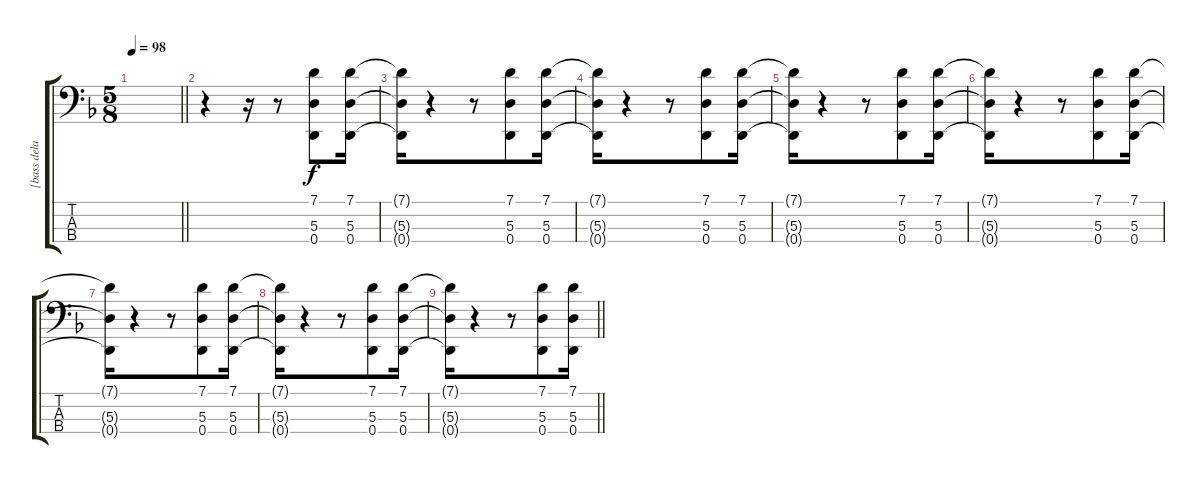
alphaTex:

\track ("[bass delay effect]" "[bass dela") {instrument electricbasspick}
\staff {score tabs}
\tuning (G2 D2 A1 D1) {hide}
\ts (5 8)
\tempo 98
\clef f4
\barLineRight lightlight
\ks dminor
|
r.4{volume 7 instrument lead8bassandlead} r.16 r.8 (7.1 5.3 0.4).8{beam merge} (7.1 5.3 0.4).16 |
(7.1{t} 5.3{t} 0.4{t}).16{beam merge} r.4 r.8 (7.1 5.3 0.4).8{beam merge} (7.1 5.3 0.4).16 |
(7.1{t} 5.3{t} 0.4{t}).16{beam merge} r.4 r.8 (7.1 5.3 0.4).8{beam merge} (7.1 5.3 0.4).16 |
(7.1{t} 5.3{t} 0.4{t}).16{beam merge} r.4 r.8 (7.1 5.3 0.4).8{beam merge} (7.1 5.3 0.4).16 |
(7.1{t} 5.3{t} 0.4{t}).16{beam merge} r.4 r.8 (7.1 5.3 0.4).8{beam merge} (7.1 5.3 0.4).16 |
(7.1{t} 5.3{t} 0.4{t}).16{beam merge} r.4 r.8 (7.1 5.3 0.4).8{beam merge} (7.1 5.3 0.4).16 |
(7.1{t} 5.3{t} 0.4{t}).16{beam merge} r.4 r.8 (7.1 5.3 0.4).8{beam merge} (7.1 5.3 0.4).16 |
\barLineRight lightlight
(7.1{t} 5.3{t} 0.4{t}).16{beam merge} r.4 r.8 (7.1 5.3 0.4).8{beam merge} (7.1 5.3 0.4).16
